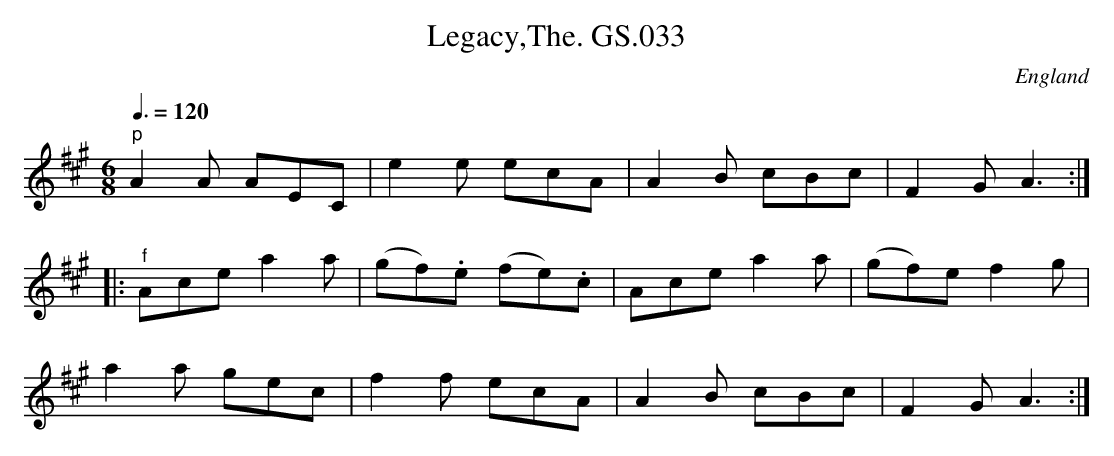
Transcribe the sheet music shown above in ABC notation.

X:1
T:Legacy,The. GS.033
M:6/8
L:1/8
Q:3/8=120
O:England
K:A major
"^p"A2A AEC |  e2e ecA | A2 B cBc | F2 G A3 :|!
|:  "^f" Ace a2a | (gf).e (fe).c | Ace a2a | (gf)e f2g |!
a2a gec | f2f ecA | A2B cBc | F2GA3:|
